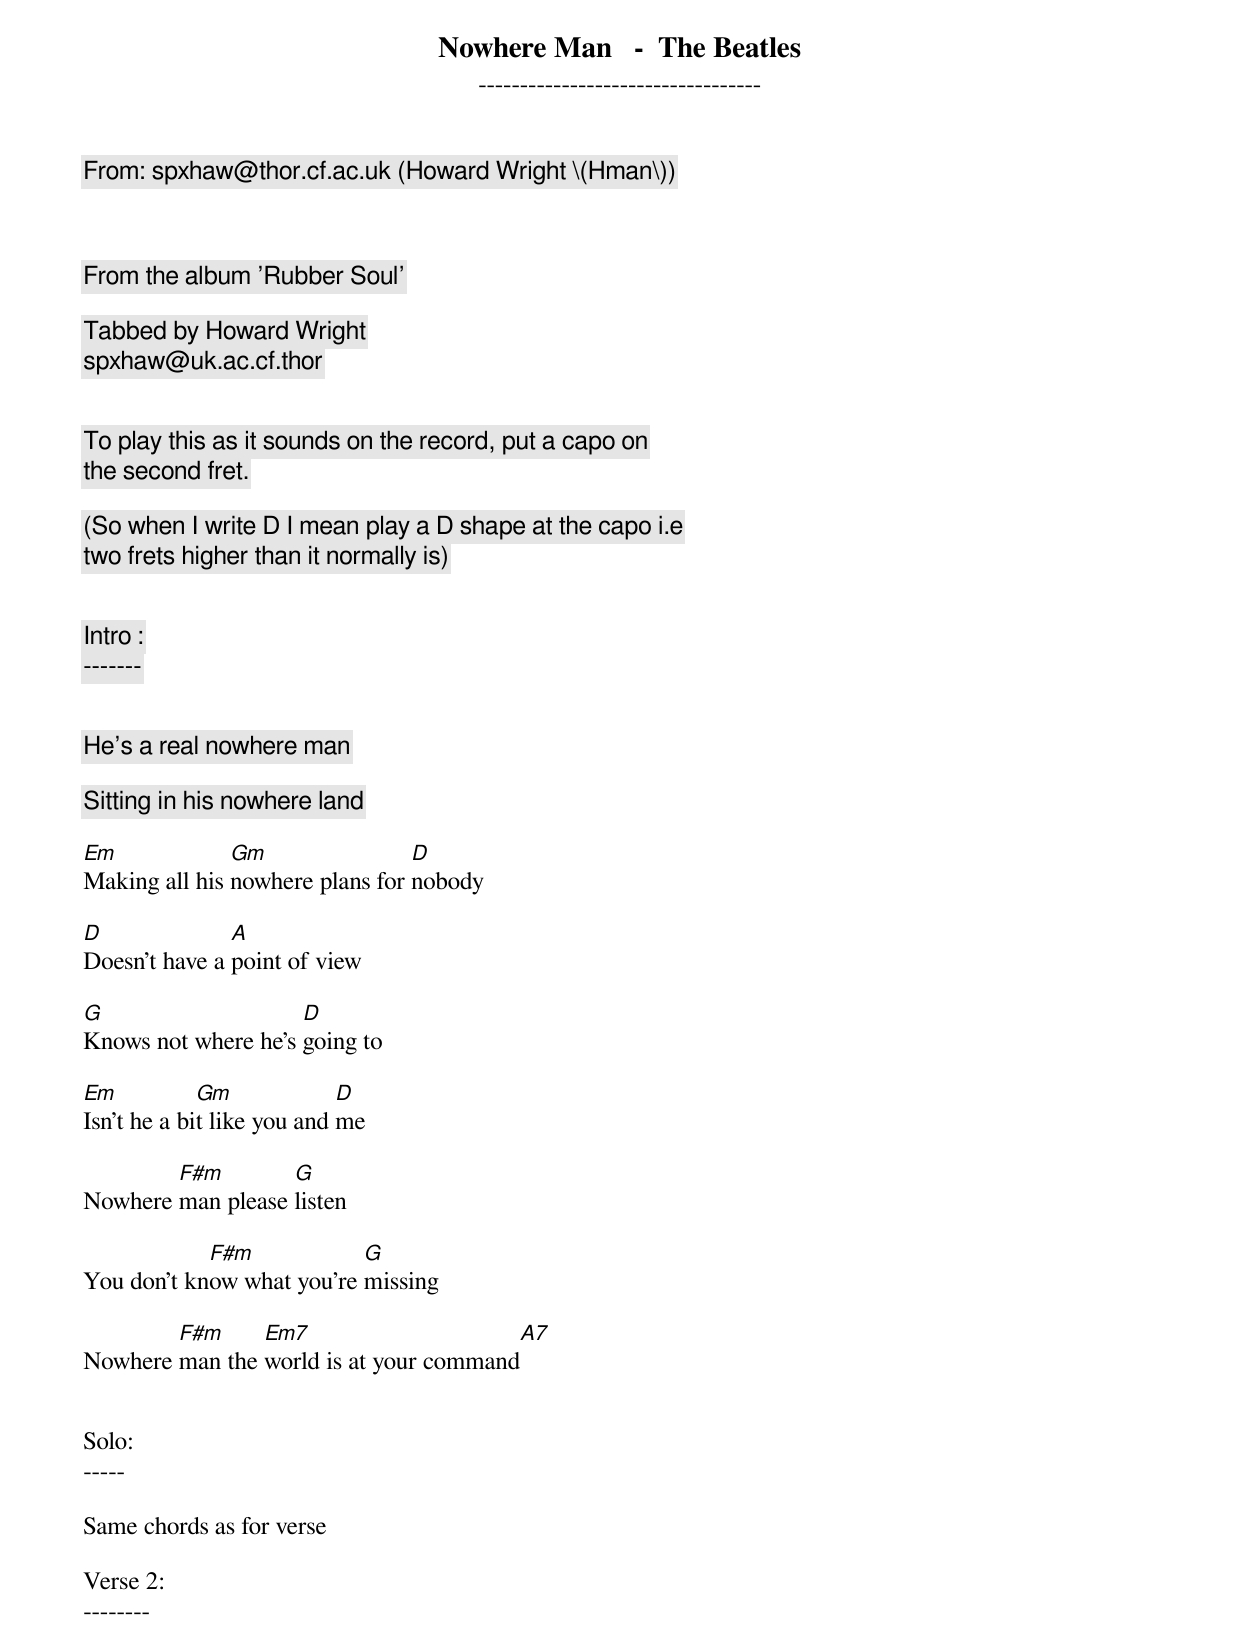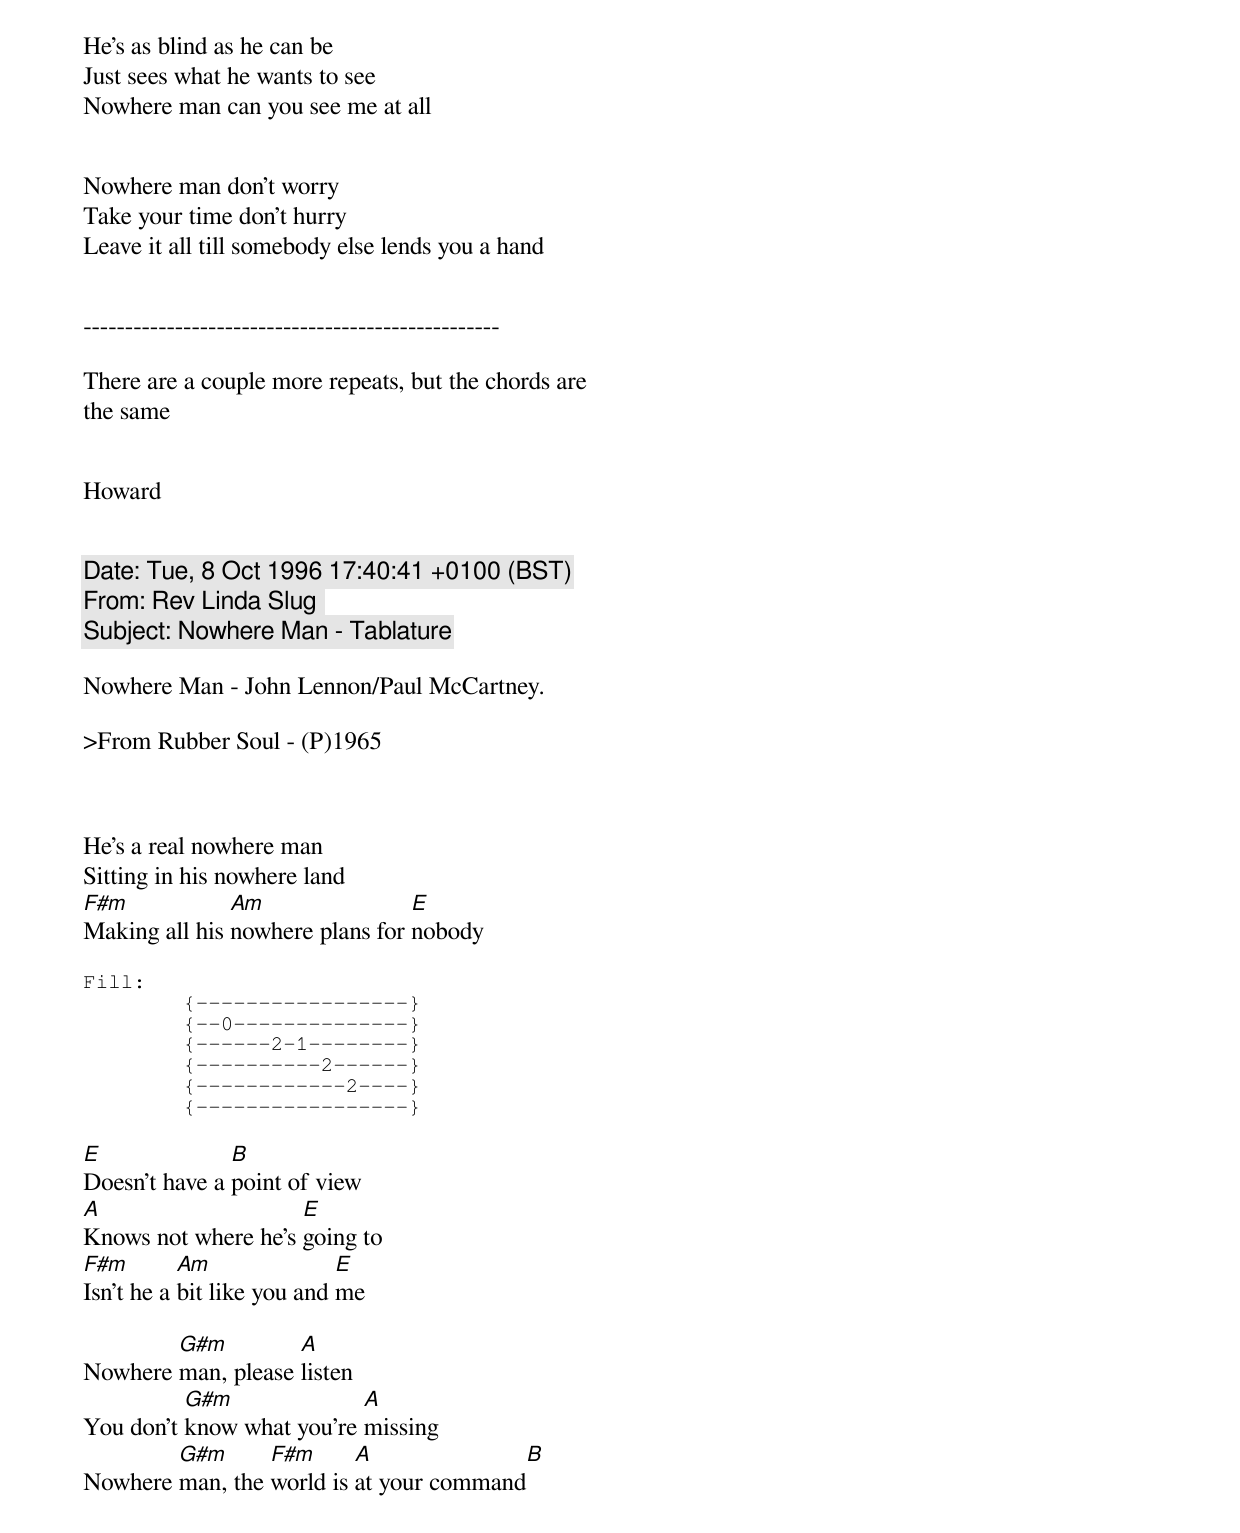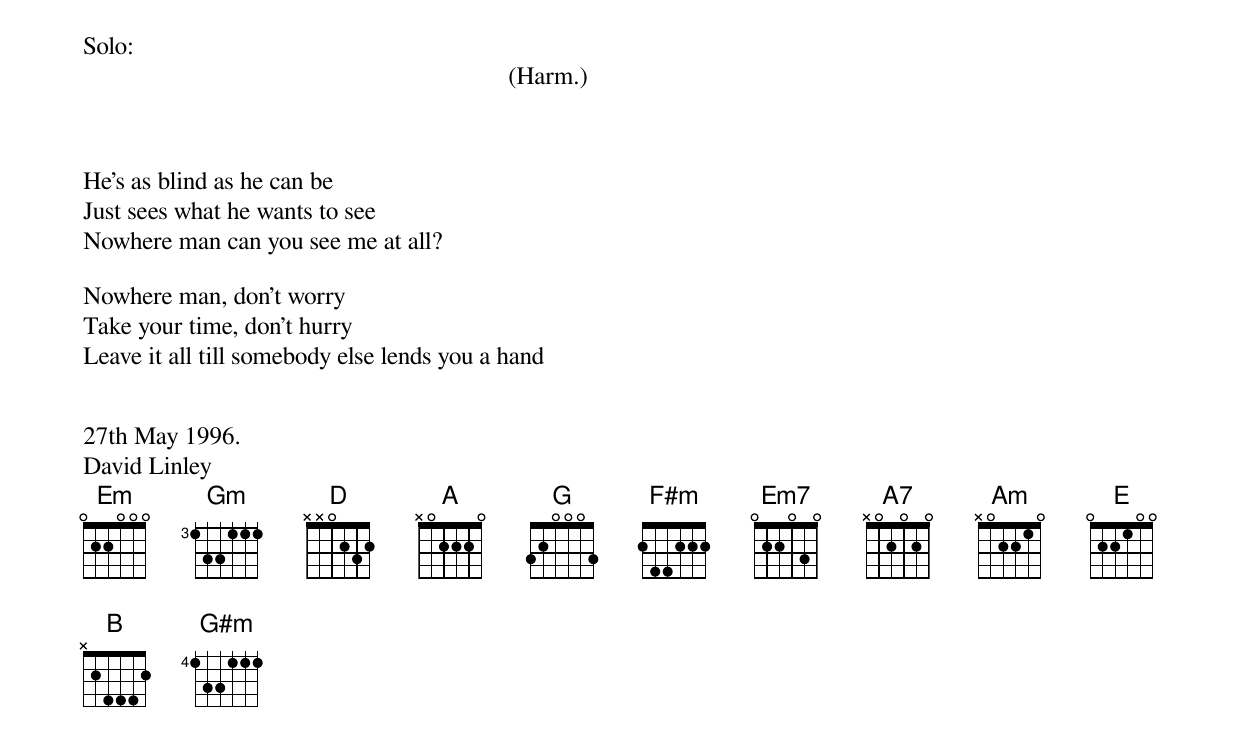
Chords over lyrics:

From: spxhaw@thor.cf.ac.uk (Howard Wright \(Hman\))

                     Nowhere Man   -  The Beatles
                  ----------------------------------



                             From the album 'Rubber Soul'

                             Tabbed by Howard Wright
                             spxhaw@uk.ac.cf.thor


To play this as it sounds on the record, put a capo on
the second fret.

(So when I write D I mean play a D shape at the capo i.e
two frets higher than it normally is)


Intro :
-------


He's a real nowhere man

Sitting in his nowhere land

Em             Gm                D
Making all his nowhere plans for nobody

D              A
Doesn't have a point of view

G                    D
Knows not where he's going to

Em           Gm             D
Isn't he a bit like you and me

        F#m        G
Nowhere man please listen

            F#m            G
You don't know what you're missing

        F#m     Em7                     A7
Nowhere man the world is at your command


Solo:
-----

Same chords as for verse

Verse 2:
--------

He's as blind as he can be
Just sees what he wants to see
Nowhere man can you see me at all


Nowhere man don't worry
Take your time don't hurry
Leave it all till somebody else lends you a hand


--------------------------------------------------

There are a couple more repeats, but the chords are
the same


Howard


Date: Tue, 8 Oct 1996 17:40:41 +0100 (BST)
From: Rev Linda Slug <dal23@hermes.cam.ac.uk>
Subject: Nowhere Man - Tablature

Nowhere Man - John Lennon/Paul McCartney.

>From Rubber Soul - (P)1965



He's a real nowhere man
Sitting in his nowhere land
F#m            Am                E
Making all his nowhere plans for nobody

Fill:
        {-----------------}
        {--0--------------}
        {------2-1--------}
        {----------2------}
        {------------2----}
        {-----------------}

E              B
Doesn't have a point of view
A                    E
Knows not where he's going to
F#m        Am               E
Isn't he a bit like you and me

        G#m         A
Nowhere man, please listen
          G#m              A
You don't know what you're missing
        G#m      F#m      A              B
Nowhere man, the world is at your command

Solo:
                                                                    (Harm.)
{---0-0--------0-2----------------------------------------------------12--}
{-------0----4-------2-2----------0---------------------------------------}
{------------------------2----1-2------2-2-----2-2------------------------}
{------------------------------------------4------------------------------}
{--------------------------------------------------3----------------------}
{------------------------------------------------------8-7-7---7S0--------}



He's as blind as he can be
Just sees what he wants to see
Nowhere man can you see me at all?

Nowhere man, don't worry
Take your time, don't hurry
Leave it all till somebody else lends you a hand


27th May 1996.
David Linley <dal23@hermes.cam.ac.uk>
